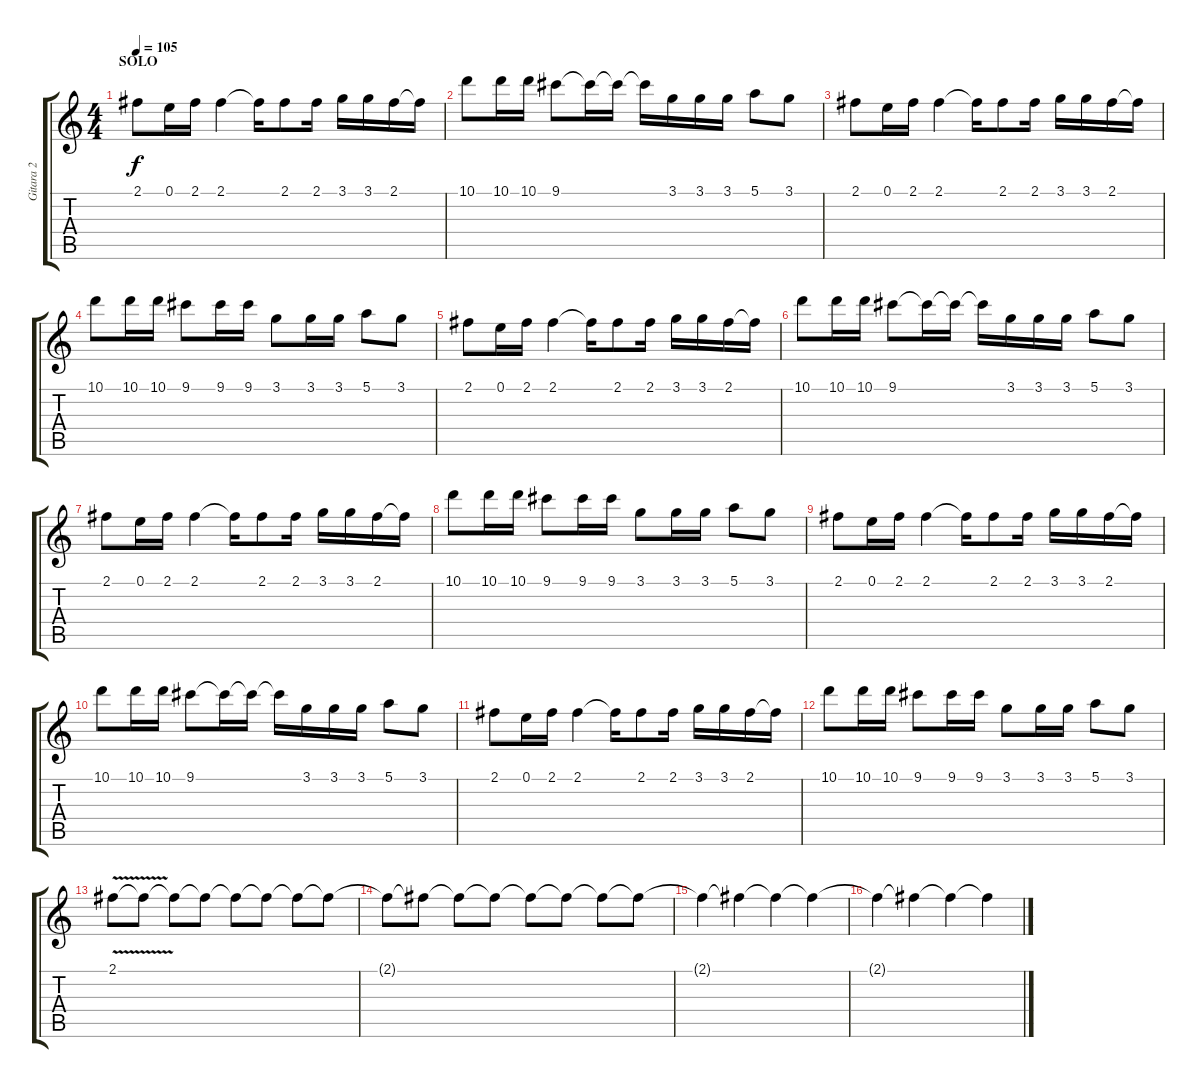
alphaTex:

\track ("Gitara 2" "Gitara 2") {instrument electricguitarclean}
\staff {score tabs}
\tuning (E4 B3 G3 D3 A2 E2) {hide}
\ts (4 4)
\section ("" "SOLO")
\tempo 105
\clef g2
\ks c
2.1.8{dy f volume 16 balance 8 instrument overdrivenguitar} 0.1.16 2.1.16 2.1.4 2.1{t}.16 2.1.8 2.1.16 3.1.16 3.1.16 2.1.16 2.1{t}.16 |
10.1.8 10.1.16 10.1.16 9.1.8 9.1{t}.16 9.1{t}.16 9.1{t}.16 3.1.16 3.1.16 3.1.16 5.1.8 3.1.8 |
2.1.8 0.1.16 2.1.16 2.1.4 2.1{t}.16 2.1.8 2.1.16 3.1.16 3.1.16 2.1.16 2.1{t}.16 |
10.1.8 10.1.16 10.1.16 9.1.8 9.1.16 9.1.16 3.1.8 3.1.16 3.1.16 5.1.8 3.1.8 |
2.1.8 0.1.16 2.1.16 2.1.4 2.1{t}.16 2.1.8 2.1.16 3.1.16 3.1.16 2.1.16 2.1{t}.16 |
10.1.8 10.1.16 10.1.16 9.1.8 9.1{t}.16 9.1{t}.16 9.1{t}.16 3.1.16 3.1.16 3.1.16 5.1.8 3.1.8 |
2.1.8 0.1.16 2.1.16 2.1.4 2.1{t}.16 2.1.8 2.1.16 3.1.16 3.1.16 2.1.16 2.1{t}.16 |
10.1.8 10.1.16 10.1.16 9.1.8 9.1.16 9.1.16 3.1.8 3.1.16 3.1.16 5.1.8 3.1.8 |
2.1.8 0.1.16 2.1.16 2.1.4 2.1{t}.16 2.1.8 2.1.16 3.1.16 3.1.16 2.1.16 2.1{t}.16 |
10.1.8 10.1.16 10.1.16 9.1.8 9.1{t}.16 9.1{t}.16 9.1{t}.16 3.1.16 3.1.16 3.1.16 5.1.8 3.1.8 |
2.1.8 0.1.16 2.1.16 2.1.4 2.1{t}.16 2.1.8 2.1.16 3.1.16 3.1.16 2.1.16 2.1{t}.16 |
10.1.8 10.1.16 10.1.16 9.1.8 9.1.16 9.1.16 3.1.8 3.1.16 3.1.16 5.1.8 3.1.8 |
2.1{v}.8 2.1{t}.8{volume 16} 2.1{t}.8{volume 14} 2.1{t}.8{volume 12} 2.1{t}.8{volume 10} 2.1{t}.8{volume 8} 2.1{t}.8{volume 6} 2.1{t}.8{volume 4} |
2.1{t}.8 2.1{t}.8 2.1{t}.8 2.1{t}.8 2.1{t}.8 2.1{t}.8 2.1{t}.8 2.1{t}.8 |
2.1{t}.4{volume 16} 2.1{t}.4 2.1{t}.4 2.1{t}.4 |
2.1{t}.4 2.1{t}.4 2.1{t}.4 2.1{t}.4
